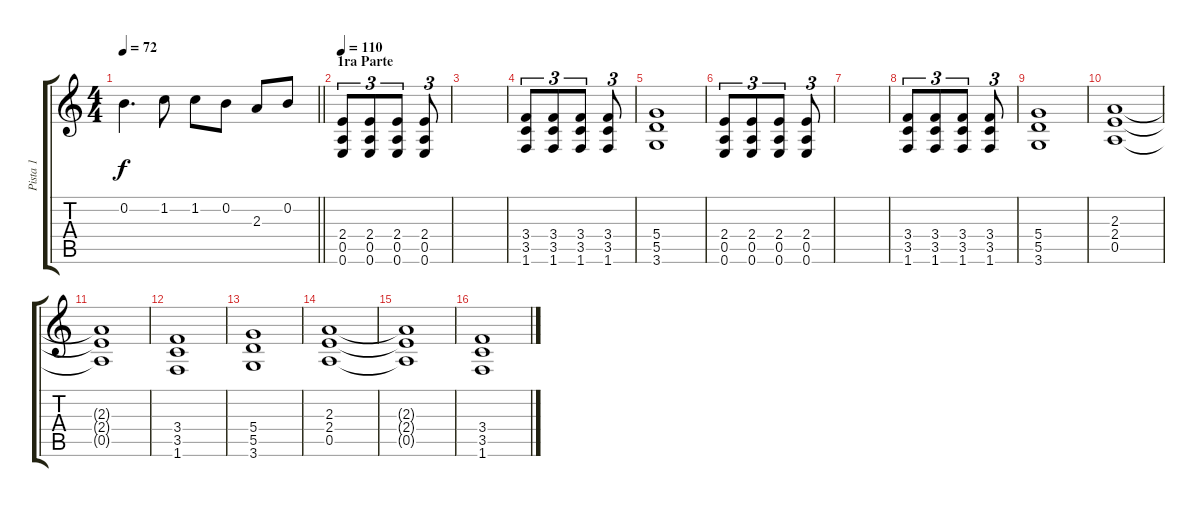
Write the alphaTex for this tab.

\track ("Pista 1" "Pista 1") {instrument distortionguitar}
\staff {score tabs}
\tuning (E4 B3 G3 D3 A2 E2) {hide}
\ts (4 4)
\tempo 72
\clef g2
\barLineRight lightlight
\ks c
0.2.4{d dy f} 1.2.8 1.2.8 0.2.8 2.3.8 0.2.8 |
\section ("" "1ra Parte")
\tempo 110
(2.4 0.5 0.6).8{tu (3 2)} (2.4 0.5 0.6).8{tu (3 2)} (2.4 0.5 0.6).8{tu (3 2)} (2.4 0.5 0.6).8{tu (3 2)} |
|
(3.4 3.5 1.6).8{tu (3 2)} (3.4 3.5 1.6).8{tu (3 2)} (3.4 3.5 1.6).8{tu (3 2)} (3.4 3.5 1.6).8{tu (3 2)} |
(5.4 5.5 3.6).1 |
(2.4 0.5 0.6).8{tu (3 2)} (2.4 0.5 0.6).8{tu (3 2)} (2.4 0.5 0.6).8{tu (3 2)} (2.4 0.5 0.6).8{tu (3 2)} |
|
(3.4 3.5 1.6).8{tu (3 2)} (3.4 3.5 1.6).8{tu (3 2)} (3.4 3.5 1.6).8{tu (3 2)} (3.4 3.5 1.6).8{tu (3 2)} |
(5.4 5.5 3.6).1 |
(2.3 2.4 0.5).1 |
(2.3{t} 2.4{t} 0.5{t}).1 |
(3.4 3.5 1.6).1 |
(5.4 5.5 3.6).1 |
(2.3 2.4 0.5).1 |
(2.3{t} 2.4{t} 0.5{t}).1 |
(3.4 3.5 1.6).1
